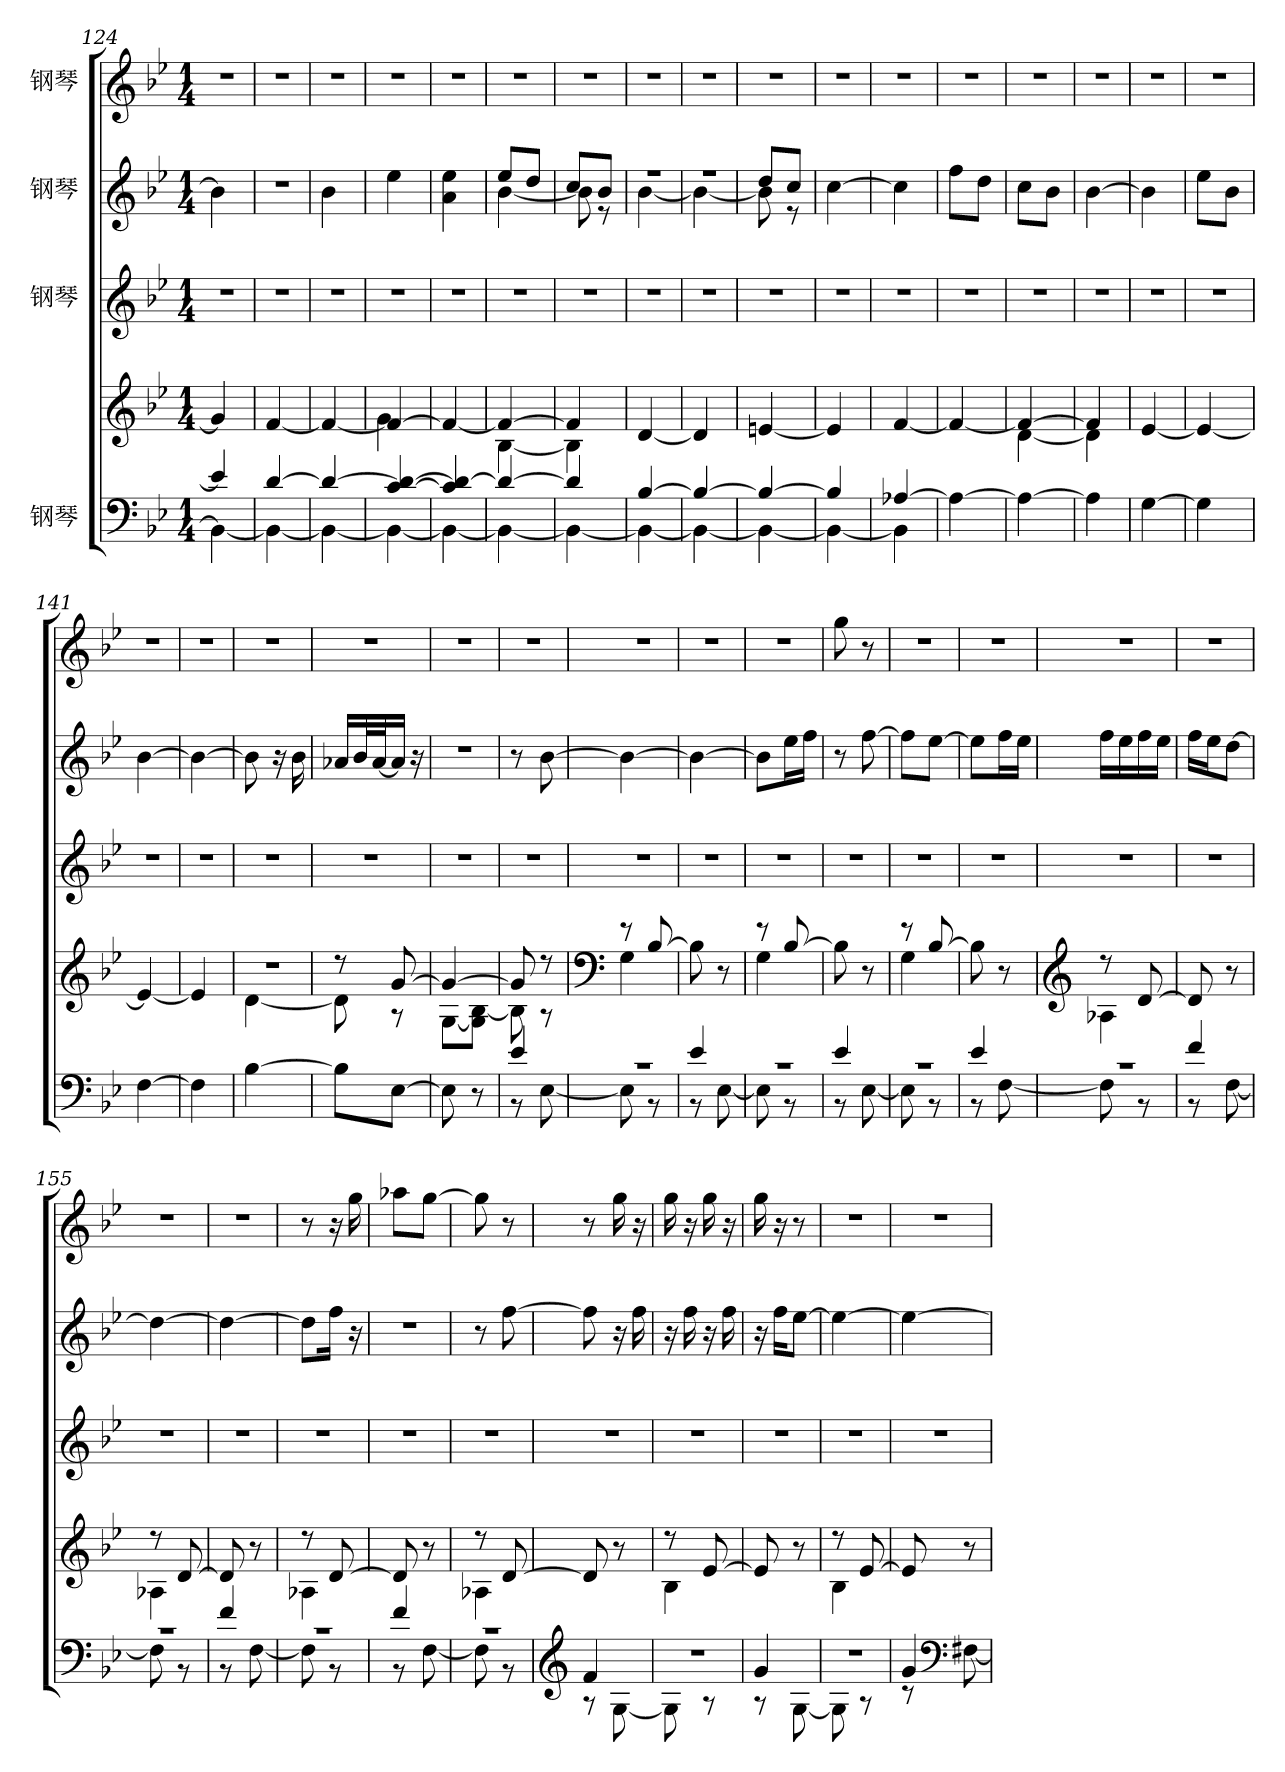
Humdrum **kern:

**kern	**kern	**kern	**kern	**kern
*part4	*part4	*part3	*part2	*part1
*staff5	*staff4	*staff3	*staff2	*staff1
*I"钢琴	*	*I"钢琴	*I"钢琴	*I"钢琴
*clefF4	*clefG2	*clefG2	*clefG2	*clefG2
*k[b-e-]	*k[b-e-]	*k[b-e-]	*k[b-e-]	*k[b-e-]
*M1/4	*M1/4	*M1/4	*M1/4	*M1/4
=124	=124	=124	=124	=124
*^	*	*	*	*
4e-/]	4BB-\_	4g/]	4r	4b-\]	4r
=125	=125	=125	=125	=125	=125
[4d/	4BB-\_	[4f/	4r	4r	4r
=126	=126	=126	=126	=126	=126
4d/_	4BB-\_	4f/_	4r	4b-\	4r
=127	=127	=127	=127	=127	=127
*	*	*^	*	*	*
[4c/ 4d/_	4BB-\_	4f/_	4g\	4r	4ee-\	4r
*	*	*v	*v	*	*	*
=128	=128	=128	=128	=128	=128
4c/] 4d/_	4BB-\_	4f/_	4r	4a\ 4ee-\	4r
=129	=129	=129	=129	=129	=129
*	*	*^	*	*^	*
4d/_	4BB-\_	4f/_	[4B-\	4r	8ee-/L	[4b-\	4r
.	.	.	.	.	8dd/J	.	.
=130	=130	=130	=130	=130	=130	=130	=130
4d/]	4BB-\_	4f/]	4B-\]	4r	8cc/L	8b-\]	4r
.	.	.	.	.	8b-/J	8r	.
*	*	*v	*v	*	*	*	*
=131	=131	=131	=131	=131	=131	=131
[4B-/	4BB-\_	[4d/	4r	4r	[4b-\	4r
=132	=132	=132	=132	=132	=132	=132
4B-/_	4BB-\_	4d/]	4r	4r	4b-\_	4r
=133	=133	=133	=133	=133	=133	=133
4B-/_	4BB-\_	[4en/	4r	8dd/L	8b-\]	4r
.	.	.	.	8cc/J	8r	.
*	*	*	*	*v	*v	*
=134	=134	=134	=134	=134	=134
4B-/]	4BB-\_	4e/]	4r	[4cc\	4r
=135	=135	=135	=135	=135	=135
[4A-X/	4BB-\]	[4f/	4r	4cc\]	4r
*v	*v	*	*	*	*
=136	=136	=136	=136	=136
4A-\_	4f/_	4r	8ff\L	4r
.	.	.	8dd\J	.
!!LO:PB:g=z
=137	=137	=137	=137	=137
*	*^	*	*	*
4A-\_	4f/_	[4d\	4r	8cc\L	4r
.	.	.	.	8b-\J	.
=138	=138	=138	=138	=138	=138
4A-\]	4f/]	4d\]	4r	[4b-\	4r
*	*v	*v	*	*	*
=139	=139	=139	=139	=139
[4G\	[4e-/	4r	4b-\]	4r
=140	=140	=140	=140	=140
4G\]	4e-/_	4r	8ee-\L	4r
.	.	.	8b-\J	.
=141	=141	=141	=141	=141
[4F\	4e-/_	4r	[4b-\	4r
=142	=142	=142	=142	=142
4F\]	4e-/]	4r	4b-\_	4r
=143	=143	=143	=143	=143
*	*^	*	*	*
[4B-\	4r	[4d\	4r	8b-\]	4r
.	.	.	.	16r	.
.	.	.	.	16b-\	.
=144	=144	=144	=144	=144	=144
8B-\L]	8r	8d\]	4r	16a-X/LL	4r
.	.	.	.	32b-/L	.
.	.	.	.	[32a-/J	.
[8E-\J	[8g/	8r	.	16a-/JJ]	.
.	.	.	.	16r	.
=145	=145	=145	=145	=145	=145
8E-\]	4g/_	[8G\L	4r	4r	4r
8r	.	8G\] [8B-\J	.	.	.
=146	=146	=146	=146	=146	=146
*^	*	*	*	*	*
4e-/	8r	8g/]	8B-\]	4r	8r	4r
.	[8E-\	8r	8r	.	[8b-\	.
=147	=147	=147	=147	=147	=147	=147
*	*	*clefF4	*	*	*	*
4r	8E-\]	8r	4G\	4r	4b-\_	4r
.	8r	[8B-/	.	.	.	.
*	*	*v	*v	*	*	*
!!LO:LB:g=z
=148	=148	=148	=148	=148	=148
4e-/	8r	8B-\]	4r	4b-\_	4r
.	[8E-\	8r	.	.	.
=149	=149	=149	=149	=149	=149
*	*	*^	*	*	*
4r	8E-\]	8r	4G\	4r	8b-\L]	4r
.	8r	[8B-/	.	.	16ee-\L	.
.	.	.	.	.	16ff\JJ	.
*	*	*v	*v	*	*	*
=150	=150	=150	=150	=150	=150
4e-/	8r	8B-\]	4r	8r	8gg\
.	[8E-\	8r	.	[8ff\	8r
=151	=151	=151	=151	=151	=151
*	*	*^	*	*	*
4r	8E-\]	8r	4G\	4r	8ff\L]	4r
.	8r	[8B-/	.	.	[8ee-\J	.
*	*	*v	*v	*	*	*
=152	=152	=152	=152	=152	=152
4e-/	8r	8B-\]	4r	8ee-\L]	4r
.	[8F\	8r	.	16ff\L	.
.	.	.	.	16ee-\JJ	.
=153	=153	=153	=153	=153	=153
*	*	*clefG2	*	*	*
*	*	*^	*	*	*
4r	8F\]	8r	4A-X\	4r	16ff\LL	4r
.	.	.	.	.	16ee-\	.
.	8r	[8d/	.	.	16ff\	.
.	.	.	.	.	16ee-\JJ	.
*	*	*v	*v	*	*	*
=154	=154	=154	=154	=154	=154
4f/	8r	8d/]	4r	16ff\LL	4r
.	.	.	.	16ee-\J	.
.	[8F\	8r	.	[8dd\J	.
=155	=155	=155	=155	=155	=155
*	*	*^	*	*	*
4r	8F\]	8r	4A-X\	4r	4dd\_	4r
.	8r	[8d/	.	.	.	.
*	*	*v	*v	*	*	*
=156	=156	=156	=156	=156	=156
4f/	8r	8d/]	4r	4dd\_	4r
.	[8F\	8r	.	.	.
!!LO:PB:g=z
=157	=157	=157	=157	=157	=157
*	*	*^	*	*	*
4r	8F\]	8r	4A-X\	4r	8dd\L]	8r
.	8r	[8d/	.	.	16ff\Jk	16r
.	.	.	.	.	16r	16gg\
*	*	*v	*v	*	*	*
=158	=158	=158	=158	=158	=158
4f/	8r	8d/]	4r	4r	8aa-X\L
.	[8F\	8r	.	.	[8gg\J
=159	=159	=159	=159	=159	=159
*	*	*^	*	*	*
4r	8F\]	8r	4A-X\	4r	8r	8gg\]
.	8r	[8d/	.	.	[8ff\	8r
*	*	*v	*v	*	*	*
=160	=160	=160	=160	=160	=160
*clefG2	*	*	*	*	*
4f/	8r	8d/]	4r	8ff\]	8r
.	[8G\	8r	.	16r	16gg\
.	.	.	.	16ff\	16r
=161	=161	=161	=161	=161	=161
*	*	*^	*	*	*
4r	8G\]	8r	4B-\	4r	16r	16gg\
.	.	.	.	.	16ff\	16r
.	8r	[8e-/	.	.	16r	16gg\
.	.	.	.	.	16ff\	16r
*	*	*v	*v	*	*	*
=162	=162	=162	=162	=162	=162
4g/	8r	8e-/]	4r	16r	16gg\
.	.	.	.	16ff\KL	16r
.	[8G\	8r	.	[8ee-\J	8r
=163	=163	=163	=163	=163	=163
*	*	*^	*	*	*
4r	8G\]	8r	4B-\	4r	4ee-\_	4r
.	8r	[8e-/	.	.	.	.
*	*	*v	*v	*	*	*
=164	=164	=164	=164	=164	=164
4g/	8r	8e-/]	4r	4ee-\_	4r
*clefF4	*	*	*	*	*
.	[8F#X\	8r	.	.	.
*v	*v	*	*	*	*
=	=	=	=	=
*-	*-	*-	*-	*-
